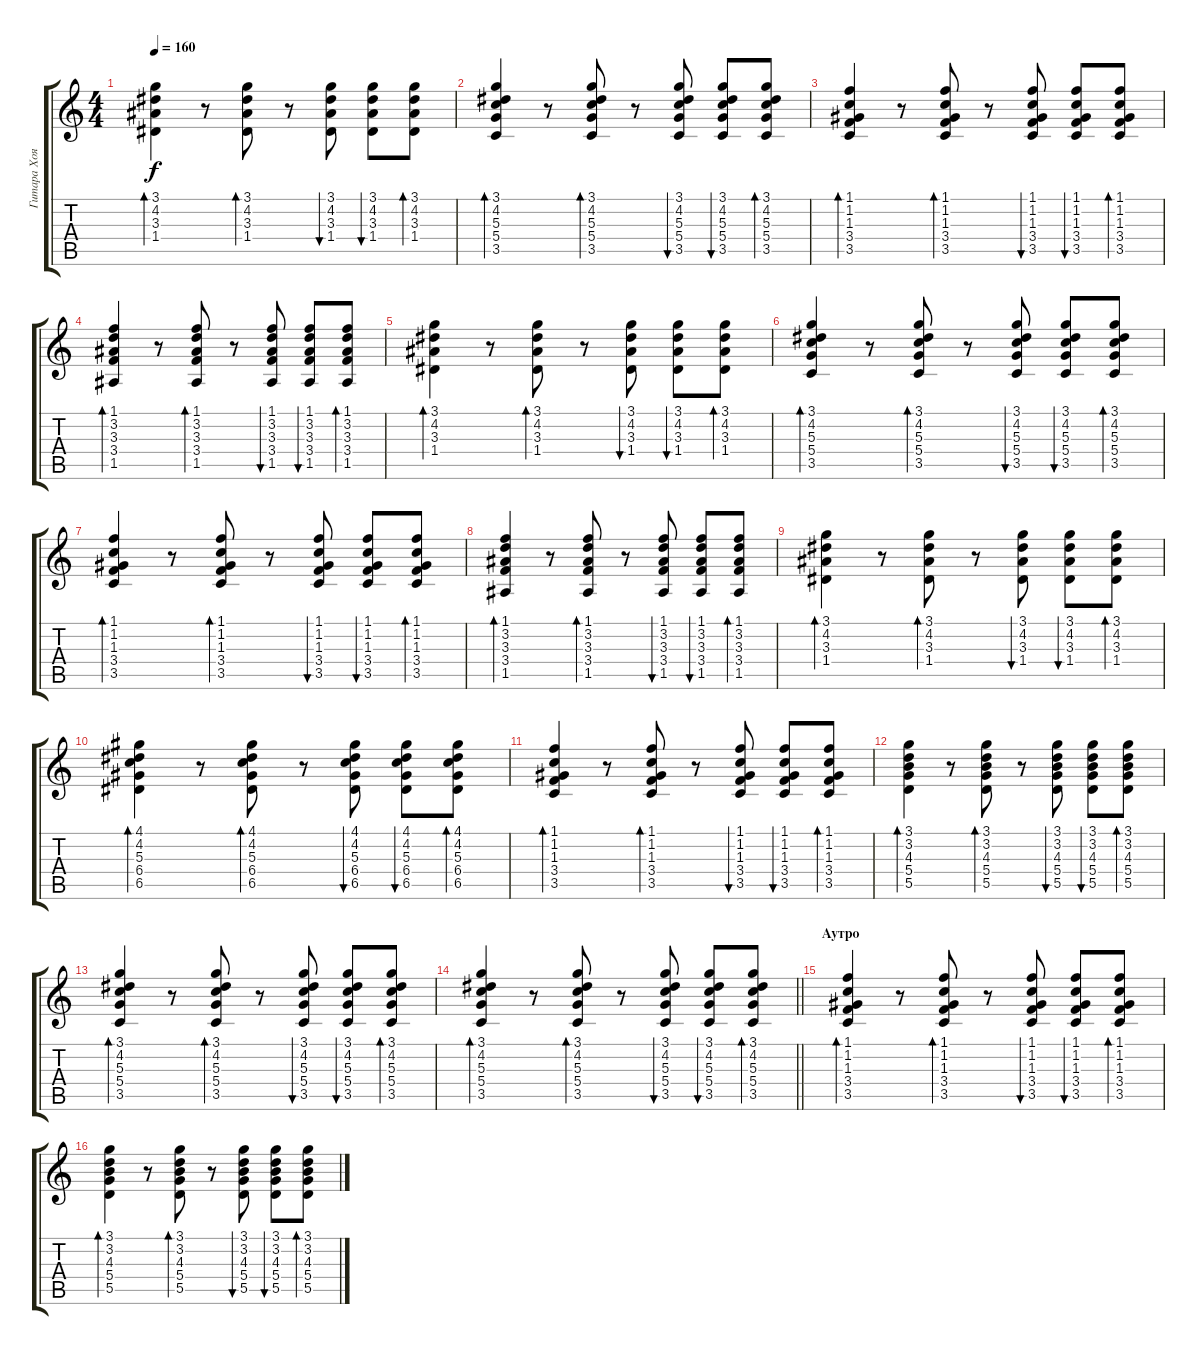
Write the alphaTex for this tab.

\track ("Гитара Хоя" "Гитара Хоя") {instrument acousticguitarsteel}
\staff {score tabs}
\tuning (E4 B3 G3 D3 A2 E2) {hide}
\ts (4 4)
\tempo 160
\clef g2
\ks c
(3.1 4.2 3.3 1.4).4{bd 60 dy f} r.8 (3.1 4.2 3.3 1.4).8{bd 60} r.8 (3.1 4.2 3.3 1.4).8{bu 60} (3.1 4.2 3.3 1.4).8{bu 60} (3.1 4.2 3.3 1.4).8{bd 60} |
(3.1 4.2 5.3 5.4 3.5).4{bd 60} r.8 (3.1 4.2 5.3 5.4 3.5).8{bd 60} r.8 (3.1 4.2 5.3 5.4 3.5).8{bu 60} (3.1 4.2 5.3 5.4 3.5).8{bu 60} (3.1 4.2 5.3 5.4 3.5).8{bd 60} |
(1.1 1.2 1.3 3.4 3.5).4{bd 60} r.8 (1.1 1.2 1.3 3.4 3.5).8{bd 60} r.8 (1.1 1.2 1.3 3.4 3.5).8{bu 60} (1.1 1.2 1.3 3.4 3.5).8{bu 60} (1.1 1.2 1.3 3.4 3.5).8{bd 60} |
(1.1 3.2 3.3 3.4 1.5).4{bd 60} r.8 (1.1 3.2 3.3 3.4 1.5).8{bd 60} r.8 (1.1 3.2 3.3 3.4 1.5).8{bu 60} (1.1 3.2 3.3 3.4 1.5).8{bu 60} (1.1 3.2 3.3 3.4 1.5).8{bd 60} |
(3.1 4.2 3.3 1.4).4{bd 60} r.8 (3.1 4.2 3.3 1.4).8{bd 60} r.8 (3.1 4.2 3.3 1.4).8{bu 60} (3.1 4.2 3.3 1.4).8{bu 60} (3.1 4.2 3.3 1.4).8{bd 60} |
(3.1 4.2 5.3 5.4 3.5).4{bd 60} r.8 (3.1 4.2 5.3 5.4 3.5).8{bd 60} r.8 (3.1 4.2 5.3 5.4 3.5).8{bu 60} (3.1 4.2 5.3 5.4 3.5).8{bu 60} (3.1 4.2 5.3 5.4 3.5).8{bd 60} |
(1.1 1.2 1.3 3.4 3.5).4{bd 60} r.8 (1.1 1.2 1.3 3.4 3.5).8{bd 60} r.8 (1.1 1.2 1.3 3.4 3.5).8{bu 60} (1.1 1.2 1.3 3.4 3.5).8{bu 60} (1.1 1.2 1.3 3.4 3.5).8{bd 60} |
(1.1 3.2 3.3 3.4 1.5).4{bd 60} r.8 (1.1 3.2 3.3 3.4 1.5).8{bd 60} r.8 (1.1 3.2 3.3 3.4 1.5).8{bu 60} (1.1 3.2 3.3 3.4 1.5).8{bu 60} (1.1 3.2 3.3 3.4 1.5).8{bd 60} |
(3.1 4.2 3.3 1.4).4{bd 60} r.8 (3.1 4.2 3.3 1.4).8{bd 60} r.8 (3.1 4.2 3.3 1.4).8{bu 60} (3.1 4.2 3.3 1.4).8{bu 60} (3.1 4.2 3.3 1.4).8{bd 60} |
(4.1 4.2 5.3 6.4 6.5).4{bd 60} r.8 (4.1 4.2 5.3 6.4 6.5).8{bd 60} r.8 (4.1 4.2 5.3 6.4 6.5).8{bu 60} (4.1 4.2 5.3 6.4 6.5).8{bu 60} (4.1 4.2 5.3 6.4 6.5).8{bd 60} |
(1.1 1.2 1.3 3.4 3.5).4{bd 60} r.8 (1.1 1.2 1.3 3.4 3.5).8{bd 60} r.8 (1.1 1.2 1.3 3.4 3.5).8{bu 60} (1.1 1.2 1.3 3.4 3.5).8{bu 60} (1.1 1.2 1.3 3.4 3.5).8{bd 60} |
(3.1 3.2 4.3 5.4 5.5).4{bd 60} r.8 (3.1 3.2 4.3 5.4 5.5).8{bd 60} r.8 (3.1 3.2 4.3 5.4 5.5).8{bu 60} (3.1 3.2 4.3 5.4 5.5).8{bu 60} (3.1 3.2 4.3 5.4 5.5).8{bd 60} |
(3.1 4.2 5.3 5.4 3.5).4{bd 60} r.8 (3.1 4.2 5.3 5.4 3.5).8{bd 60} r.8 (3.1 4.2 5.3 5.4 3.5).8{bu 60} (3.1 4.2 5.3 5.4 3.5).8{bu 60} (3.1 4.2 5.3 5.4 3.5).8{bd 60} |
\barLineRight lightlight
(3.1 4.2 5.3 5.4 3.5).4{bd 60} r.8 (3.1 4.2 5.3 5.4 3.5).8{bd 60} r.8 (3.1 4.2 5.3 5.4 3.5).8{bu 60} (3.1 4.2 5.3 5.4 3.5).8{bu 60} (3.1 4.2 5.3 5.4 3.5).8{bd 60} |
\section ("" "Аутро")
(1.1 1.2 1.3 3.4 3.5).4{bd 60} r.8 (1.1 1.2 1.3 3.4 3.5).8{bd 60} r.8 (1.1 1.2 1.3 3.4 3.5).8{bu 60} (1.1 1.2 1.3 3.4 3.5).8{bu 60} (1.1 1.2 1.3 3.4 3.5).8{bd 60} |
(3.1 3.2 4.3 5.4 5.5).4{bd 60} r.8 (3.1 3.2 4.3 5.4 5.5).8{bd 60} r.8 (3.1 3.2 4.3 5.4 5.5).8{bu 60} (3.1 3.2 4.3 5.4 5.5).8{bu 60} (3.1 3.2 4.3 5.4 5.5).8{bd 60}
